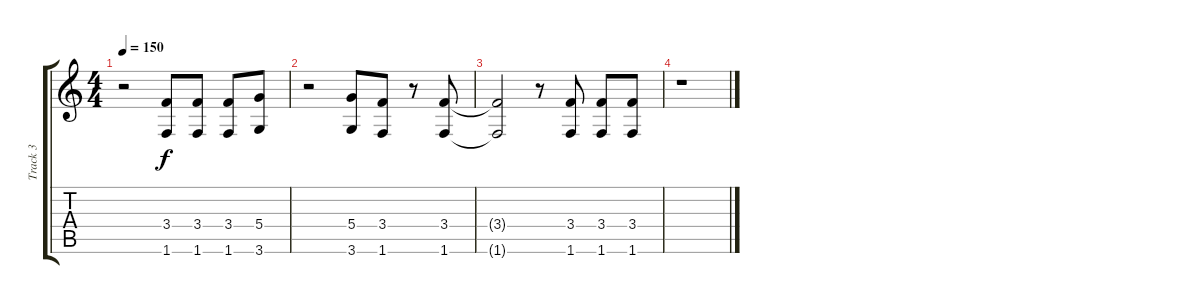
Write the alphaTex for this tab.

\track ("Track 3" "Track 3") {instrument distortionguitar}
\staff {score tabs}
\tuning (E4 B3 G3 D3 A2 E2) {hide}
\ts (4 4)
\tempo 150
\clef g2
\ks c
r.2{dy f} (3.4 1.6).8 (3.4 1.6).8 (3.4 1.6).8 (5.4 3.6).8 |
r.2 (5.4 3.6).8 (3.4 1.6).8 r.8 (3.4 1.6).8 |
(3.4{t} 1.6{t}).2 r.8 (3.4 1.6).8 (3.4 1.6).8 (3.4 1.6).8 |
r.1
